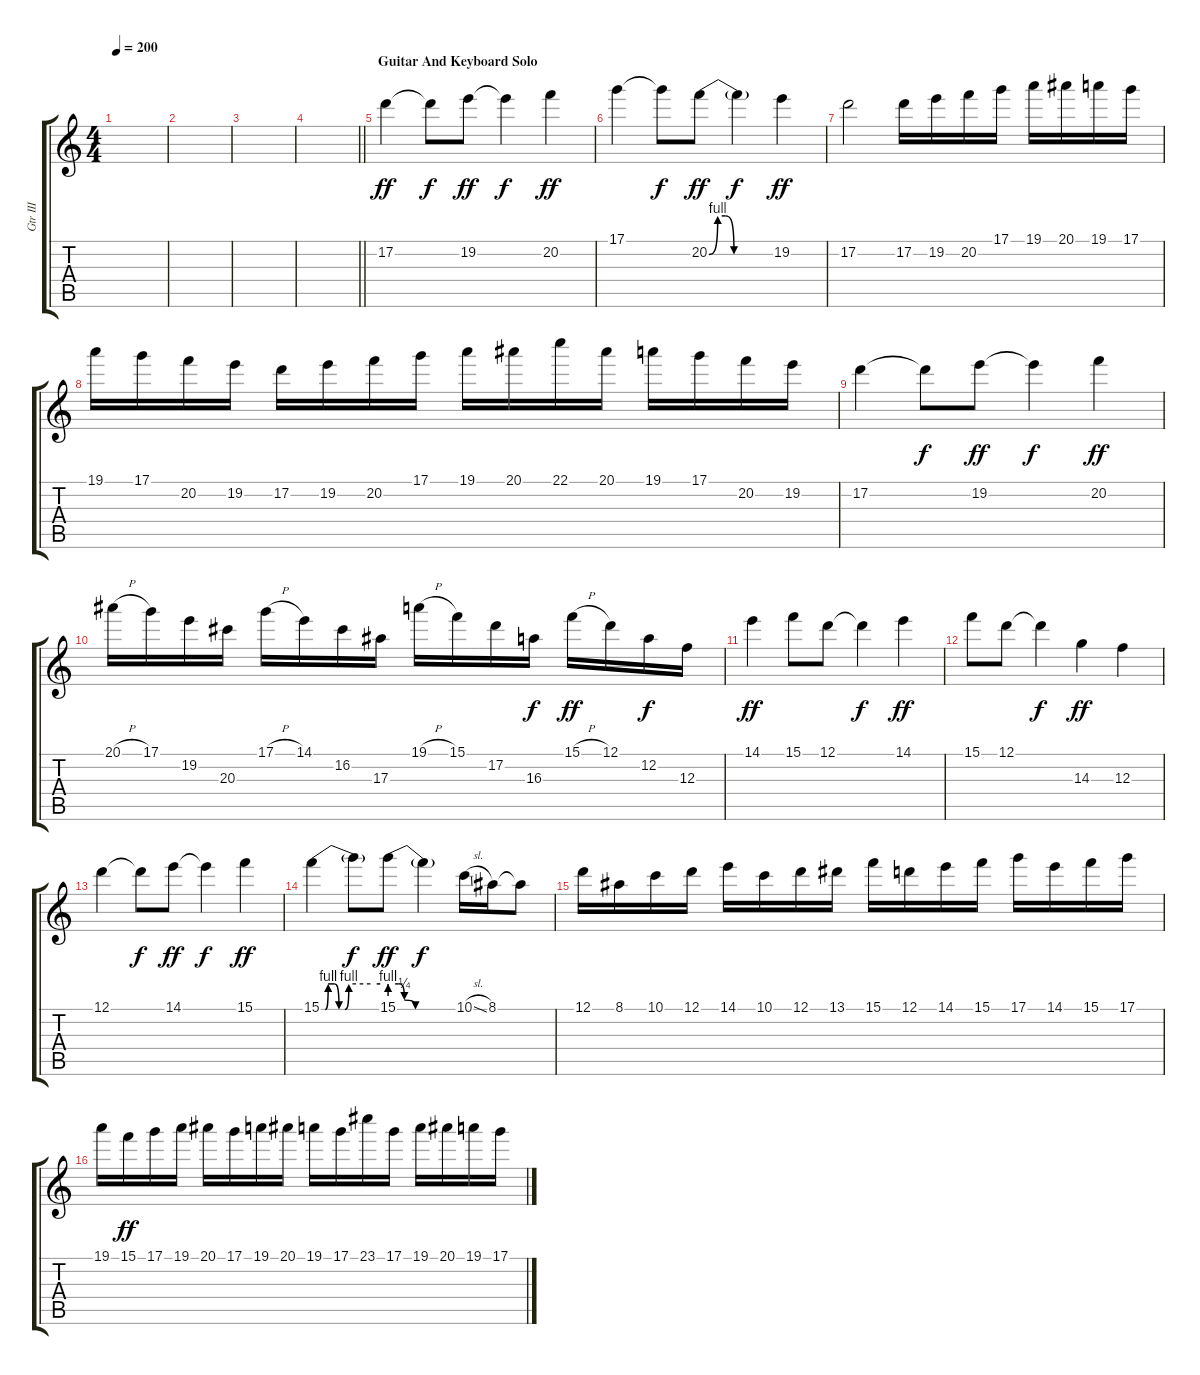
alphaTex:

\track ("Gtr III" "Gtr III") {instrument overdrivenguitar}
\staff {score tabs}
\tuning (D4 A3 F3 C3 G2 D2) {hide}
\ts (4 4)
\tempo 200
\clef g2
\ks c
|
|
|
\barLineRight lightlight
|
\section ("" "Guitar And Keyboard Solo")
17.2.4{dy ff} 17.2{t}.8{dy f} 19.2.8{dy ff} 19.2{t}.4{dy f} 20.2.4{dy ff} |
17.1.4 17.1{t}.8{dy f} 20.2{be (custom 0 0 8 4 15 4 23 0 60 0)}.8{dy ff} 20.2{t}.4{dy f} 19.2.4{dy ff} |
17.2.2 17.2.16 19.2.16 20.2.16 17.1.16 19.1.16 20.1.16 19.1.16 17.1.16 |
19.1.16 17.1.16 20.2.16 19.2.16 17.2.16 19.2.16 20.2.16 17.1.16 19.1.16 20.1.16 22.1.16 20.1.16 19.1.16 17.1.16 20.2.16 19.2.16 |
17.2.4 17.2{t}.8{dy f} 19.2.8{dy ff} 19.2{t}.4{dy f} 20.2.4{dy ff} |
20.1{h}.16 17.1.16 19.2.16 20.3.16 17.1{h}.16 14.1.16 16.2.16 17.3.16 19.1{h}.16 15.1.16 17.2.16 16.3.16{dy f} 15.1{h}.16{dy ff} 12.1.16 12.2.16{dy f} 12.3.16 |
14.1.4{dy ff} 15.1.8 12.1.8 12.1{t}.4{dy f} 14.1.4{dy ff} |
15.1.8 12.1.8 12.1{t}.4{dy f} 14.3.4{dy ff} 12.3.4 |
12.1.4 12.1{t}.8{dy f} 14.1.8{dy ff} 14.1{t}.4{dy f} 15.1.4{dy ff} |
15.1{be (custom 0 0 4 0 7 4 13 4 18 0 24 0 28 4 50 4 60 4)}.4 15.1{t}.8{dy f} 15.1{be (custom 0 4 8 4 13 1 23 0 60 0)}.8{dy ff} 15.1{t}.4{dy f} 10.1{sl}.16 8.1.16 8.1{t}.8 |
12.1.16 8.1.16 10.1.16 12.1.16 14.1.16 10.1.16 12.1.16 13.1.16 15.1.16 12.1.16 14.1.16 15.1.16 17.1.16 14.1.16 15.1.16 17.1.16 |
19.1.16 15.1.16{dy ff} 17.1.16 19.1.16 20.1.16 17.1.16 19.1.16 20.1.16 19.1.16 17.1.16 23.1.16 17.1.16 19.1.16 20.1.16 19.1.16 17.1.16
